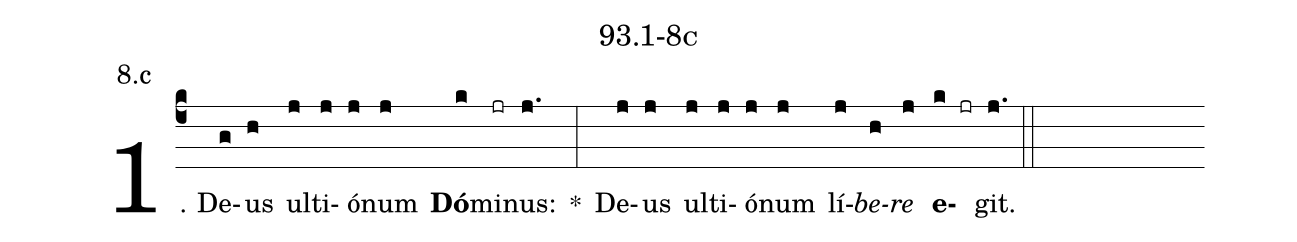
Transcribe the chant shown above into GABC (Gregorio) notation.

name: 93.1-8c;
annotation: 8.c;
%%
(c4)1. De(g)us(h) ul(j)ti(j)ó(j)num(j) <b>Dó</b>(k)mi(jr)nus:(j.) *(:) De(j)us(j) ul(j)ti(j)ó(j)num(j) lí(j)<i>be</i>(h)<i>re</i>(j) <b>e</b>(k jr)git.(j.) (::)


%E(j) u(j) o(h) u(j) a(k) e.(j.) (::)
